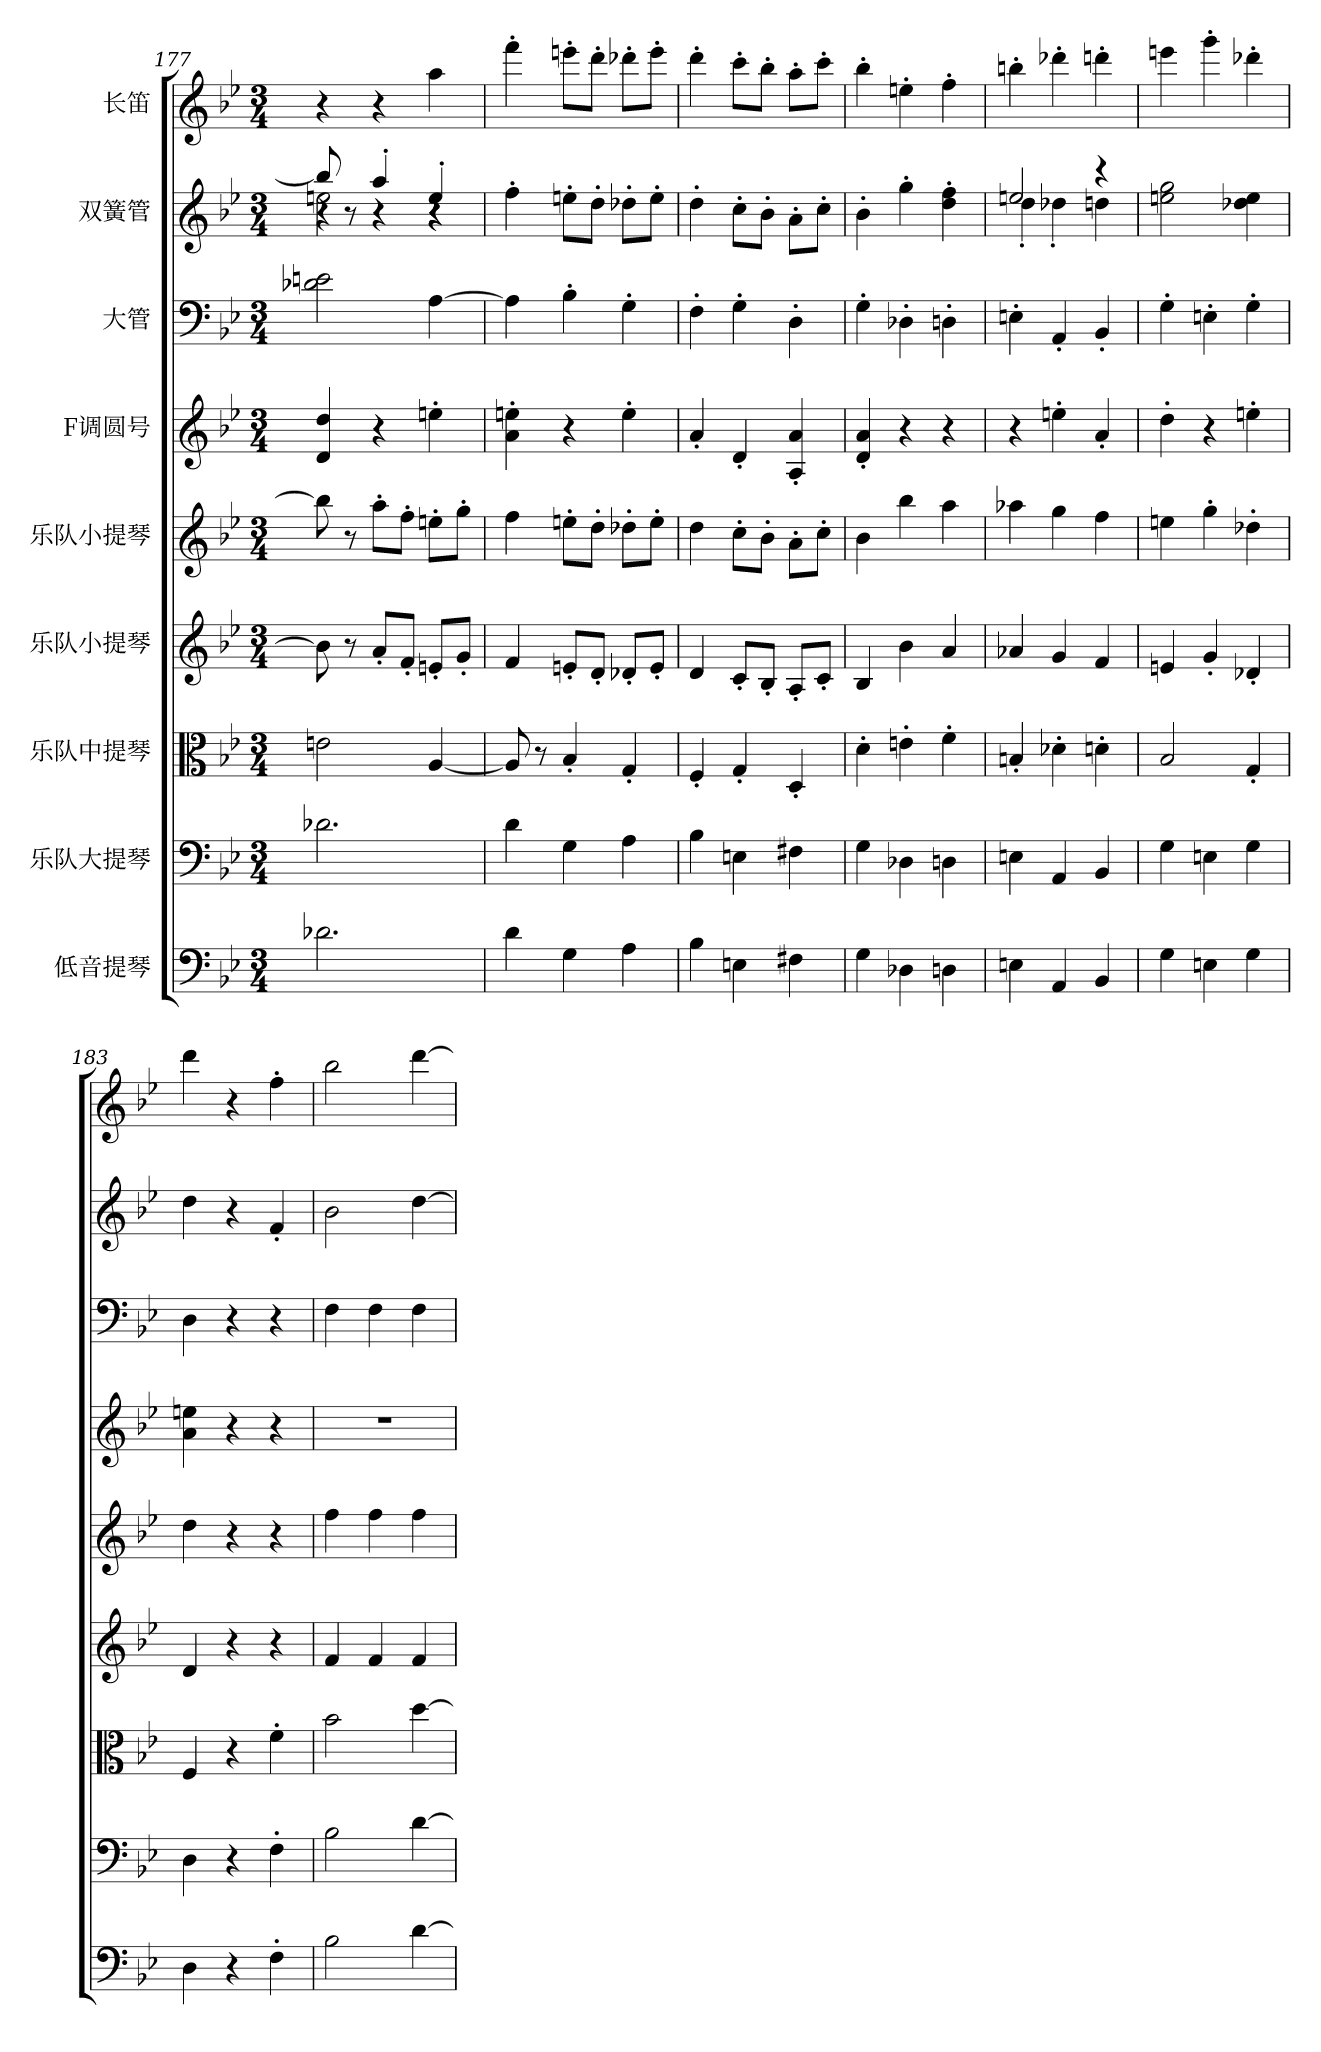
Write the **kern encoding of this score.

**kern	**kern	**kern	**kern	**kern	**kern	**kern	**kern	**kern
*part9	*part8	*part7	*part6	*part5	*part4	*part3	*part2	*part1
*staff9	*staff8	*staff7	*staff6	*staff5	*staff4	*staff3	*staff2	*staff1
*I"低音提琴	*I"乐队大提琴	*I"乐队中提琴	*I"乐队小提琴	*I"乐队小提琴	*I"F调圆号	*I"大管	*I"双簧管	*I"长笛
*clefF4	*clefF4	*clefC3	*clefG2	*clefG2	*clefG2	*clefF4	*clefG2	*clefG2
*ITrd7c12	*	*	*	*	*ITrd4c7	*	*	*
*k[b-e-]	*k[b-e-]	*k[b-e-]	*k[b-e-]	*k[b-e-]	*k[b-e-a-]	*k[b-e-]	*k[b-e-]	*k[b-e-]
*M3/4	*M3/4	*M3/4	*M3/4	*M3/4	*M3/4	*M3/4	*M3/4	*M3/4
=177	=177	=177	=177	=177	=177	=177	=177	=177
*	*	*	*	*	*	*	*^	*
*	*	*	*	*	*	*	*	*^	*
2.D-X\	2.d-X\	2en\	8b-\]	8bb-\]	4G/ 4g/	2d-X\ 2en\	8bb-/]	2een\	4r	4r
.	.	.	8r	8r	.	.	8r	.	.	.
.	.	.	8a'/L	8aa'\L	4r	.	4r	.	4aa'/	4r
.	.	.	8f'/J	8ff'\J	.	.	.	.	.	.
.	.	[4A/	8en'/L	8een'\L	4an'\	[4A\	4r	4r	4ee'/	4aa\
.	.	.	8g'/J	8gg'\J	.	.	.	.	.	.
*	*	*	*	*	*	*	*v	*v	*v	*
=178	=178	=178	=178	=178	=178	=178	=178	=178
4D\	4d\	8A/]	4f/	4ff\	4d\' 4an\'	4A\]	4ff'\	4fff'\
.	.	8r	.	.	.	.	.	.
4GG\	4G\	4B-'/	8en'/L	8een'\L	4r	4B-'\	8een'\L	8eeen'\L
.	.	.	8d'/J	8dd'\J	.	.	8dd'\J	8ddd'\J
4AA\	4A\	4G'/	8d-X'/L	8dd-X'\L	4a'\	4G'\	8dd-X'\L	8ddd-X'\L
.	.	.	8e'/J	8ee'\J	.	.	8ee'\J	8eee'\J
!!LO:PB:g=z
=179	=179	=179	=179	=179	=179	=179	=179	=179
4BB-\	4B-\	4F'/	4d/	4dd\	4d'/	4F'\	4dd'\	4ddd'\
4EEn\	4En\	4G'/	8c'/L	8cc'\L	4G'/	4G'\	8cc'\L	8ccc'\L
.	.	.	8B-'/J	8b-'\J	.	.	8b-'\J	8bb-'\J
4FF#X\	4F#X\	4D'/	8A'/L	8a'\L	4D/' 4d/'	4D'\	8a'\L	8aa'\L
.	.	.	8c'/J	8cc'\J	.	.	8cc'\J	8ccc'\J
=180	=180	=180	=180	=180	=180	=180	=180	=180
4GG\	4G\	4d'\	4B-/	4b-\	4G/' 4d/'	4G'\	4b-'\	4bb-'\
4DD-X\	4D-X\	4en'\	4b-\	4bb-\	4r	4D-X'\	4gg'\	4een'\
4DDn\	4Dn\	4f'\	4a/	4aa\	4r	4Dn'\	4dd\' 4ff\'	4ff'\
=181	=181	=181	=181	=181	=181	=181	=181	=181
*	*	*	*	*	*	*	*^	*
4EEn\	4En\	4Bn'/	4a-X/	4aa-X\	4r	4En'\	2een/	4dd'\	4bbn'\
4AAA/	4AA/	4d-X'\	4g/	4gg\	4an'\	4AA'/	.	4dd-X'\	4ddd-X'\
4BBB-/	4BB-/	4dn'\	4f/	4ff\	4d'/	4BB-'/	4r	4ddn\	4dddn'\
*	*	*	*	*	*	*	*v	*v	*
=182	=182	=182	=182	=182	=182	=182	=182	=182
4GG\	4G\	2B-/	4en/	4een\	4g'\	4G'\	2een\ 2gg\	4eeen\
4EEn\	4En\	.	4g'/	4gg'\	4r	4En'\	.	4ggg'\
4GG\	4G\	4G'/	4d-X'/	4dd-X'\	4an'\	4G'\	4dd-X\ 4ee\	4ddd-X'\
=183	=183	=183	=183	=183	=183	=183	=183	=183
4DD\	4D\	4F/	4d/	4dd\	4d\ 4an\	4D\	4dd\	4ddd\
4r	4r	4r	4r	4r	4r	4r	4r	4r
4FF'\	4F'\	4f'\	4r	4r	4r	4r	4f'/	4ff'\
=184	=184	=184	=184	=184	=184	=184	=184	=184
2BB-\	2B-\	2b-\	4f/	4ff\	2.r	4F\	2b-\	2bb-\
.	.	.	4f/	4ff\	.	4F\	.	.
[4D\	[4d\	[4dd\	4f/	4ff\	.	4F\	[4dd\	[4ddd\
=	=	=	=	=	=	=	=	=
*-	*-	*-	*-	*-	*-	*-	*-	*-
